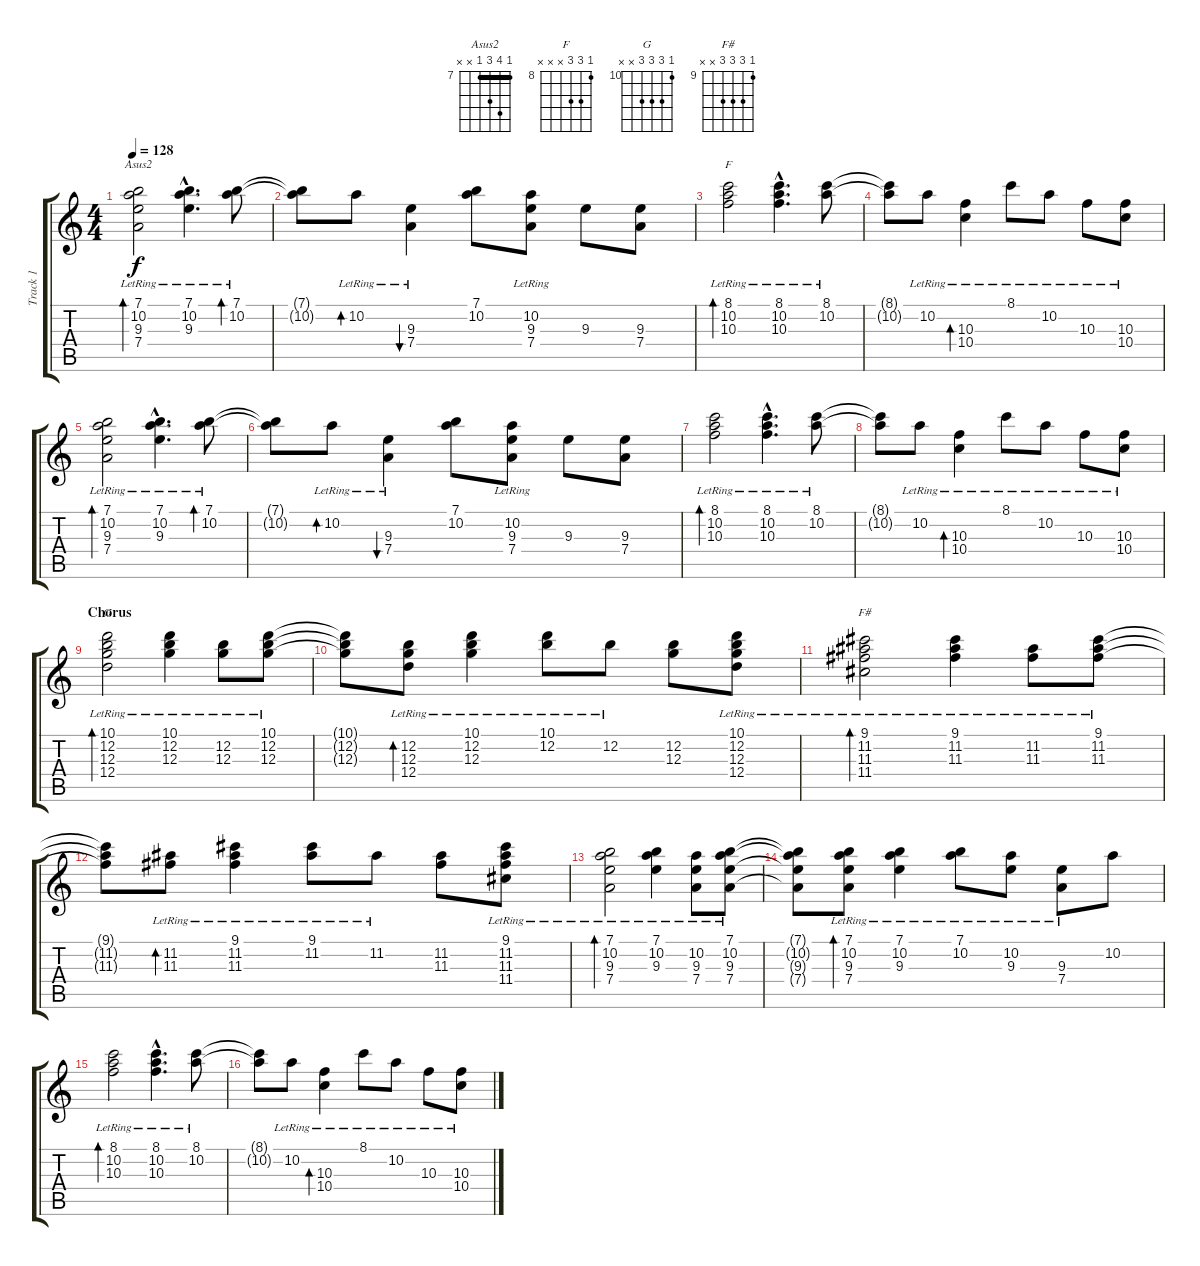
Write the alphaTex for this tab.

\track ("Track 1" "Track 1") {instrument electricguitarmuted}
\staff {score tabs}
\tuning (E4 B3 G3 D3 A2 E2) {hide}
\chord ("Asus2" 7 10 9 7 x x) {firstfret 7 barre 7}
\chord ("F" 8 10 10 x x x) {firstfret 8}
\chord ("G" 10 12 12 12 x x) {firstfret 10}
\chord ("F#" 9 11 11 11 x x) {firstfret 9}
\ts (4 4)
\tempo 128
\clef g2
\ks c
(7.1 10.2 9.3{lr} 7.4{lr}).2{bd 240 ch "Asus2" dy f} (7.1{hac} 10.2{hac} 9.3{hac lr}).4{d} (7.1{lr} 10.2{lr}).8{bd 60} |
(7.1{t} 10.2{t}).8 10.2{lr}.8{bd 120} (9.3{lr} 7.4{lr}).4{bu 120} (7.1 10.2).8 (10.2 9.3 7.4{lr}).8 9.3.8 (9.3 7.4).8 |
(8.1 10.2 10.3{lr}).2{bd 240 ch "F"} (8.1{hac} 10.2{hac} 10.3{hac lr}).4{d} (8.1{lr} 10.2{lr}).8 |
(8.1{t} 10.2{t}).8 10.2{lr}.8 (10.3{lr} 10.4{lr}).4{bd 60} 8.1{lr}.8 10.2{lr}.8 10.3{lr}.8 (10.3{lr} 10.4{lr}).8 |
(7.1 10.2 9.3{lr} 7.4{lr}).2{bd 240} (7.1{hac} 10.2{hac} 9.3{hac lr}).4{d} (7.1{lr} 10.2{lr}).8{bd 60} |
(7.1{t} 10.2{t}).8 10.2{lr}.8{bd 120} (9.3{lr} 7.4{lr}).4{bu 120} (7.1 10.2).8 (10.2 9.3 7.4{lr}).8 9.3.8 (9.3 7.4).8 |
(8.1 10.2 10.3{lr}).2{bd 240} (8.1{hac} 10.2{hac} 10.3{hac lr}).4{d} (8.1{lr} 10.2{lr}).8 |
(8.1{t} 10.2{t}).8 10.2{lr}.8 (10.3{lr} 10.4{lr}).4{bd 60} 8.1{lr}.8 10.2{lr}.8 10.3{lr}.8 (10.3{lr} 10.4{lr}).8 |
\section ("" "Chorus")
(10.1{lr} 12.2{lr} 12.3{lr} 12.4{lr}).2{bd 240 ch "G"} (10.1{lr} 12.2{lr} 12.3{lr}).4 (12.2{lr} 12.3{lr}).8 (10.1{lr} 12.2{lr} 12.3).8 |
(10.1{t} 12.2{t} 12.3{t}).8 (12.2{lr} 12.3{lr} 12.4{lr}).8{bd 120} (10.1{lr} 12.2{lr} 12.3{lr}).4 (10.1{lr} 12.2).8 12.2{lr}.8 (12.2 12.3).8 (10.1{lr} 12.2 12.3{lr} 12.4{lr}).8 |
(9.1{lr} 11.2{lr} 11.3{lr} 11.4{lr}).2{bd 240 ch "F#"} (9.1{lr} 11.2{lr} 11.3{lr}).4 (11.2{lr} 11.3{lr}).8 (9.1{lr} 11.2{lr} 11.3).8 |
(9.1{t} 11.2{t} 11.3{t}).8 (11.2{lr} 11.3{lr}).8{bd 120} (9.1{lr} 11.2{lr} 11.3{lr}).4 (9.1{lr} 11.2).8 11.2{lr}.8 (11.2 11.3).8 (9.1{lr} 11.2 11.3 11.4{lr}).8 |
(7.1 10.2{lr} 9.3{lr} 7.4{lr}).2{bd 120} (7.1{lr} 10.2{lr} 9.3{lr}).4 (10.2{lr} 9.3 7.4).8 (7.1{lr} 10.2{lr} 9.3{lr} 7.4{lr}).8 |
(7.1{t} 10.2{t} 9.3{t} 7.4{t}).8 (7.1{lr} 10.2{lr} 9.3{lr} 7.4{lr}).8{bd 60} (7.1{lr} 10.2{lr} 9.3{lr}).4 (7.1{lr} 10.2{lr}).8 (10.2{lr} 9.3{lr}).8 (9.3{lr} 7.4{lr}).8 10.2.8 |
(8.1 10.2 10.3{lr}).2{bd 240} (8.1{hac} 10.2{hac} 10.3{hac lr}).4{d} (8.1{lr} 10.2{lr}).8 |
(8.1{t} 10.2{t}).8 10.2{lr}.8 (10.3{lr} 10.4{lr}).4{bd 60} 8.1{lr}.8 10.2{lr}.8 10.3{lr}.8 (10.3{lr} 10.4{lr}).8
